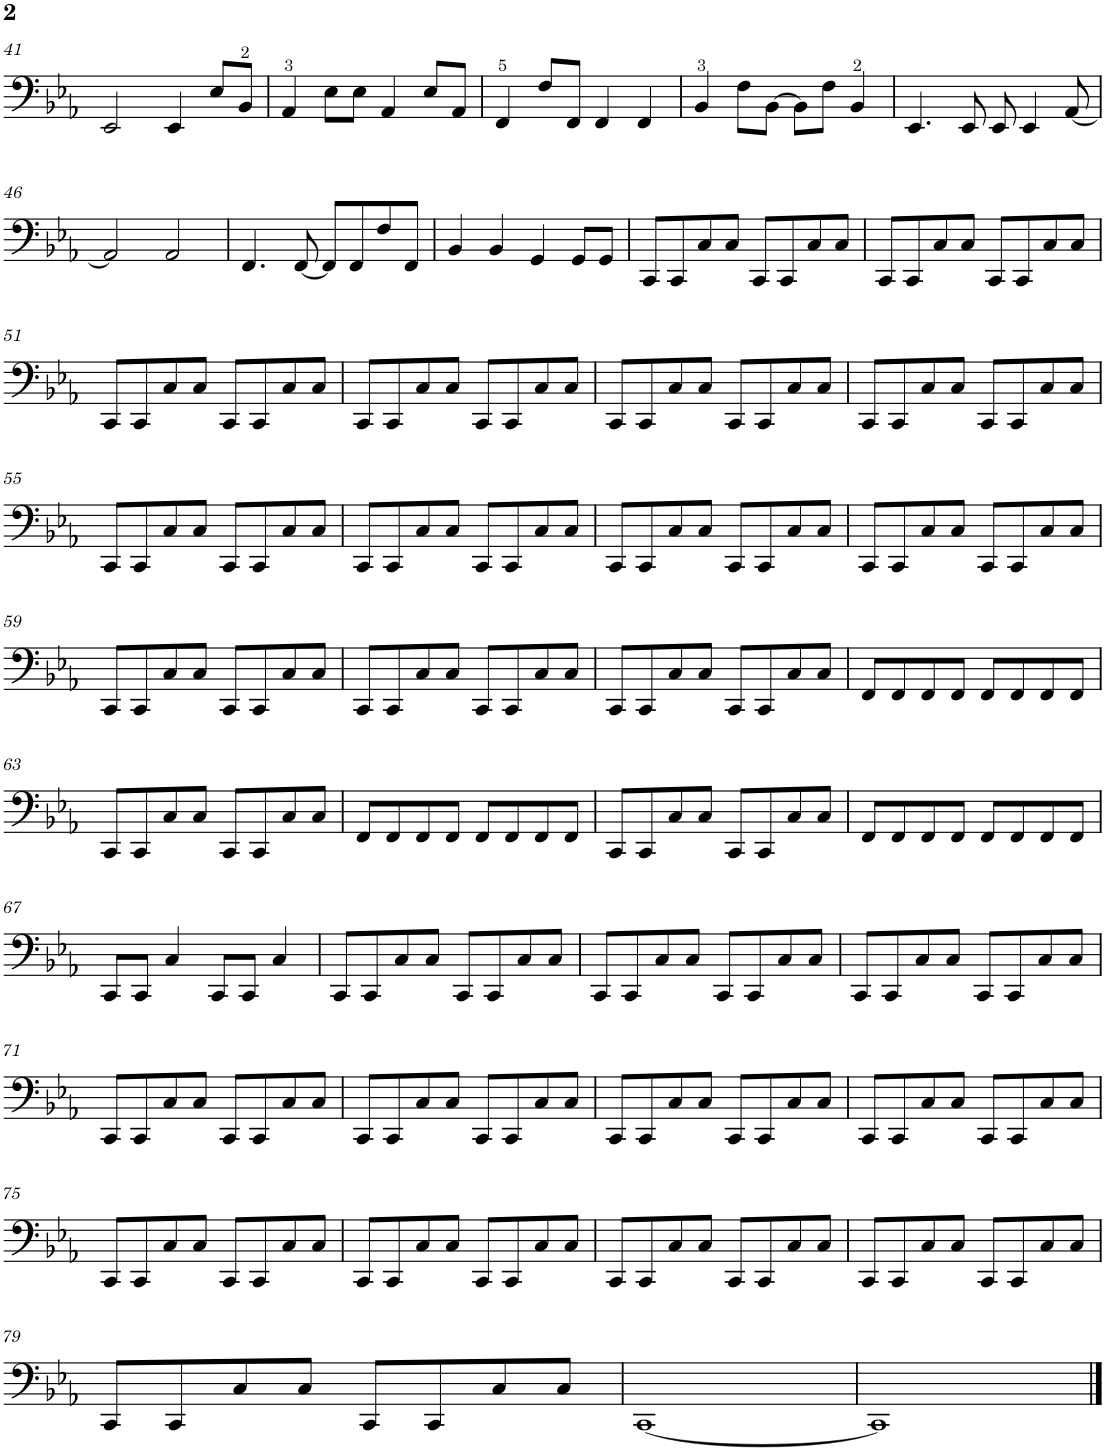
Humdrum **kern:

**kern
*part1
*staff1
*I"Piano
*I'Pno.
!!LO:PB:g=z
*clefF4
*k[b-e-a-]
*M4/4
=41
2EE-/
4EE-/
8E-/L
8BB-/J
=42
4AA-/
8E-\L
8E-\J
4AA-/
8E-/L
8AA-/J
=43
4FF/
8F/L
8FF/J
4FF/
4FF/
=44
4BB-/
8F\L
[8BB-\J
8BB-\L]
8F\J
4BB-/
=45
4.EE-/
8EE-/
8EE-/
4EE-/
[8AA-/
!!LO:LB:g=z
=46
2AA-/]
2AA-/
=47
4.FF/
[8FF/
8FF/L]
8FF/
8F/
8FF/J
=48
4BB-/
4BB-/
4GG/
8GG/L
8GG/J
=49
8CC/L
8CC/
8C/
8C/J
8CC/L
8CC/
8C/
8C/J
=50
8CC/L
8CC/
8C/
8C/J
8CC/L
8CC/
8C/
8C/J
!!LO:LB:g=z
=51
8CC/L
8CC/
8C/
8C/J
8CC/L
8CC/
8C/
8C/J
=52
8CC/L
8CC/
8C/
8C/J
8CC/L
8CC/
8C/
8C/J
=53
8CC/L
8CC/
8C/
8C/J
8CC/L
8CC/
8C/
8C/J
=54
8CC/L
8CC/
8C/
8C/J
8CC/L
8CC/
8C/
8C/J
!!LO:LB:g=z
=55
8CC/L
8CC/
8C/
8C/J
8CC/L
8CC/
8C/
8C/J
=56
8CC/L
8CC/
8C/
8C/J
8CC/L
8CC/
8C/
8C/J
=57
8CC/L
8CC/
8C/
8C/J
8CC/L
8CC/
8C/
8C/J
=58
8CC/L
8CC/
8C/
8C/J
8CC/L
8CC/
8C/
8C/J
!!LO:LB:g=z
=59
8CC/L
8CC/
8C/
8C/J
8CC/L
8CC/
8C/
8C/J
=60
8CC/L
8CC/
8C/
8C/J
8CC/L
8CC/
8C/
8C/J
=61
8CC/L
8CC/
8C/
8C/J
8CC/L
8CC/
8C/
8C/J
=62
8FF/L
8FF/
8FF/
8FF/J
8FF/L
8FF/
8FF/
8FF/J
!!LO:LB:g=z
=63
8CC/L
8CC/
8C/
8C/J
8CC/L
8CC/
8C/
8C/J
=64
8FF/L
8FF/
8FF/
8FF/J
8FF/L
8FF/
8FF/
8FF/J
=65
8CC/L
8CC/
8C/
8C/J
8CC/L
8CC/
8C/
8C/J
=66
8FF/L
8FF/
8FF/
8FF/J
8FF/L
8FF/
8FF/
8FF/J
!!LO:LB:g=z
=67
8CC/L
8CC/J
4C/
8CC/L
8CC/J
4C/
=68
8CC/L
8CC/
8C/
8C/J
8CC/L
8CC/
8C/
8C/J
=69
8CC/L
8CC/
8C/
8C/J
8CC/L
8CC/
8C/
8C/J
=70
8CC/L
8CC/
8C/
8C/J
8CC/L
8CC/
8C/
8C/J
!!LO:LB:g=z
=71
8CC/L
8CC/
8C/
8C/J
8CC/L
8CC/
8C/
8C/J
=72
8CC/L
8CC/
8C/
8C/J
8CC/L
8CC/
8C/
8C/J
=73
8CC/L
8CC/
8C/
8C/J
8CC/L
8CC/
8C/
8C/J
=74
8CC/L
8CC/
8C/
8C/J
8CC/L
8CC/
8C/
8C/J
!!LO:LB:g=z
=75
8CC/L
8CC/
8C/
8C/J
8CC/L
8CC/
8C/
8C/J
=76
8CC/L
8CC/
8C/
8C/J
8CC/L
8CC/
8C/
8C/J
=77
8CC/L
8CC/
8C/
8C/J
8CC/L
8CC/
8C/
8C/J
=78
8CC/L
8CC/
8C/
8C/J
8CC/L
8CC/
8C/
8C/J
!!LO:LB:g=z
=79
8CC/L
8CC/
8C/
8C/J
8CC/L
8CC/
8C/
8C/J
=80
[1CC
=81
1CC]
==
*-
